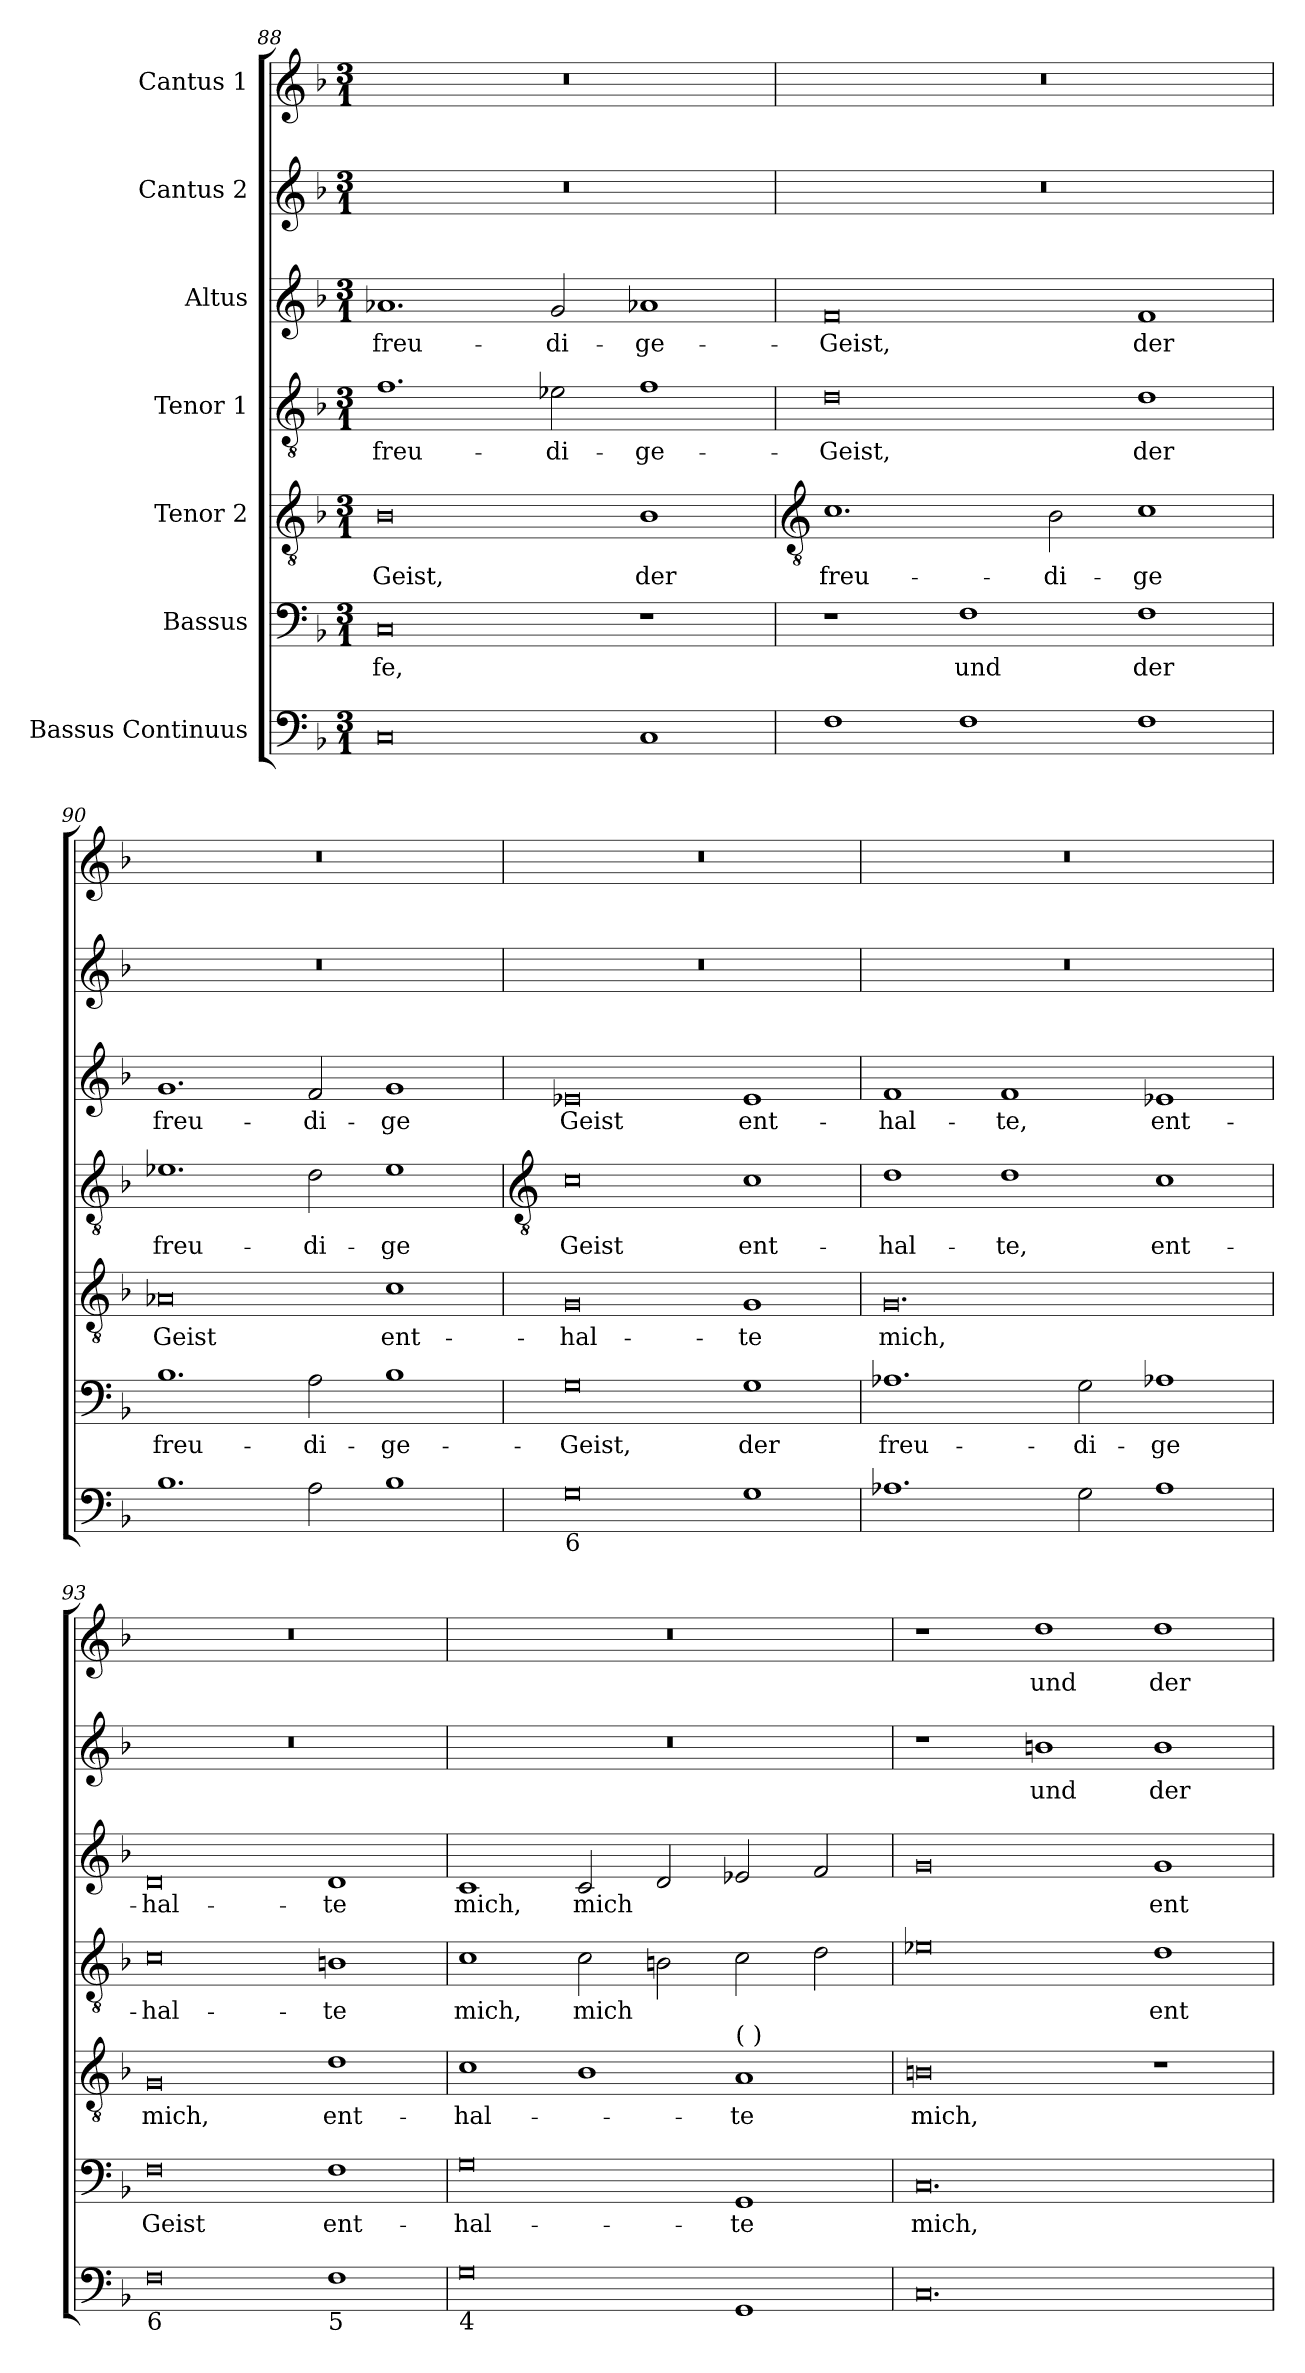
**kern	**kern	**text	**kern	**text	**kern	**text	**kern	**text	**kern	**text	**kern	**text
*part7	*part6	*part6	*part5	*part5	*part4	*part4	*part3	*part3	*part2	*part2	*part1	*part1
*staff7	*staff6	*staff6	*staff5	*staff5	*staff4	*staff4	*staff3	*staff3	*staff2	*staff2	*staff1	*staff1
*I"Bassus Continuus	*I"Bassus	*	*I"Tenor 2	*	*I"Tenor 1	*	*I"Altus	*	*I"Cantus 2	*	*I"Cantus 1	*
*clefF4	*clefF4	*	*clefGv2	*	*clefGv2	*	*clefG2	*	*clefG2	*	*clefG2	*
*k[b-]	*k[b-]	*	*k[b-]	*	*k[b-]	*	*k[b-]	*	*k[b-]	*	*k[b-]	*
*F:	*F:	*	*F:	*	*F:	*	*F:	*	*F:	*	*F:	*
*M3/1	*M3/1	*	*M3/1	*	*M3/1	*	*M3/1	*	*M3/1	*	*M3/1	*
=88	=88	=88	=88	=88	=88	=88	=88	=88	=88	=88	=88	=88
!	!	!LO:LY:b	!	!LO:LY:b	!	!LO:LY:b	!	!LO:LY:b	!	!	!	!
0C	0C	-fe,	0B-	-Geist,	1.f	freu-	1.a-X	freu-	0.r	.	0.r	.
!	!	!	!	!	!	!LO:LY:b	!	!LO:LY:b	!	!	!	!
.	.	.	.	.	2e-X	-di-	2g	-di-	.	.	.	.
!	!	!	!	!LO:LY:b	!	!LO:LY:b	!	!LO:LY:b	!	!	!	!
1C	1r	.	1B-	der	1f	-ge-	1a-X	-ge-	.	.	.	.
!!LO:LB:g=z
=89	=89	=89	=89	=89	=89	=89	=89	=89	=89	=89	=89	=89
*	*	*	*clefGv2	*	*	*	*	*	*	*	*	*
!	!	!	!	!LO:LY:b	!	!LO:LY:b	!	!LO:LY:b	!	!	!	!
1F	1r	.	1.c	freu-	0d	-Geist,	0f	-Geist,	0.r	.	0.r	.
!	!	!LO:LY:b	!	!	!	!	!	!	!	!	!	!
1F	1F	und	.	.	.	.	.	.	.	.	.	.
!	!	!	!	!LO:LY:b	!	!	!	!	!	!	!	!
.	.	.	2B-	-di-	.	.	.	.	.	.	.	.
!	!	!LO:LY:b	!	!LO:LY:b	!	!LO:LY:b	!	!LO:LY:b	!	!	!	!
1F	1F	der	1c	-ge	1d	der	1f	der	.	.	.	.
=90	=90	=90	=90	=90	=90	=90	=90	=90	=90	=90	=90	=90
!	!	!LO:LY:b	!	!LO:LY:b	!	!LO:LY:b	!	!LO:LY:b	!	!	!	!
1.B-	1.B-	freu-	0A-	Geist	1.e-X	freu-	1.g	freu-	0.r	.	0.r	.
!	!	!LO:LY:b	!	!	!	!LO:LY:b	!	!LO:LY:b	!	!	!	!
2A	2A	-di-	.	.	2d	-di-	2f	-di-	.	.	.	.
!	!	!LO:LY:b	!	!LO:LY:b	!	!LO:LY:b	!	!LO:LY:b	!	!	!	!
1B-	1B-	-ge-	1c	ent-	1e-	-ge	1g	-ge	.	.	.	.
!!LO:LB:g=z
=91	=91	=91	=91	=91	=91	=91	=91	=91	=91	=91	=91	=91
*	*	*	*	*	*clefGv2	*	*	*	*	*	*	*
!LO:TX:b:t=6	!	!	!	!	!	!	!	!	!	!	!	!
!	!	!LO:LY:b	!	!LO:LY:b	!	!LO:LY:b	!	!LO:LY:b	!	!	!	!
0G	0G	-Geist,	0G	-hal-	0c	Geist	0e-X	Geist	0.r	.	0.r	.
!	!	!LO:LY:b	!	!LO:LY:b	!	!LO:LY:b	!	!LO:LY:b	!	!	!	!
1G	1G	der	1G	-te	1c	ent-	1e-	ent-	.	.	.	.
!!LO:LB:g=z
=92	=92	=92	=92	=92	=92	=92	=92	=92	=92	=92	=92	=92
!	!	!LO:LY:b	!	!LO:LY:b	!	!LO:LY:b	!	!LO:LY:b	!	!	!	!
1.A-X	1.A-X	freu-	0.G	mich,	1d	-hal-	1f	-hal-	0.r	.	0.r	.
!	!	!	!	!	!	!LO:LY:b	!	!LO:LY:b	!	!	!	!
.	.	.	.	.	1d	-te,	1f	-te,	.	.	.	.
!	!	!LO:LY:b	!	!	!	!	!	!	!	!	!	!
2G	2G	-di-	.	.	.	.	.	.	.	.	.	.
!	!	!LO:LY:b	!	!	!	!LO:LY:b	!	!LO:LY:b	!	!	!	!
1A-	1A-X	-ge	.	.	1c	ent-	1e-X	ent-	.	.	.	.
=93	=93	=93	=93	=93	=93	=93	=93	=93	=93	=93	=93	=93
!LO:TX:b:t=6	!	!	!	!	!	!	!	!	!	!	!	!
!	!	!LO:LY:b	!	!LO:LY:b	!	!LO:LY:b	!	!LO:LY:b	!	!	!	!
0F	0F	Geist	0G	mich,	0c	-hal-	0d	-hal-	0.r	.	0.r	.
!LO:TX:b:t=5	!	!	!	!	!	!	!	!	!	!	!	!
!	!	!LO:LY:b	!	!LO:LY:b	!	!LO:LY:b	!	!LO:LY:b	!	!	!	!
1F	1F	ent-	1d	ent-	1Bn	-te	1d	-te	.	.	.	.
=94	=94	=94	=94	=94	=94	=94	=94	=94	=94	=94	=94	=94
!LO:TX:b:t=4	!	!	!	!	!	!	!	!	!	!	!	!
!	!	!LO:LY:b	!	!LO:LY:b	!	!LO:LY:b	!	!LO:LY:b	!	!	!	!
0G	0G	-hal-	1c	-hal-	1c	mich,	1c	mich,	0.r	.	0.r	.
!	!	!	!	!	!	!LO:LY:b	!	!LO:LY:b	!	!	!	!
.	.	.	1B-	.	2c	mich	2c	mich	.	.	.	.
.	.	.	.	.	2Bn	.	2d	.	.	.	.	.
!	!	!	!LO:TX:a:t=(  )	!	!	!	!	!	!	!	!	!
!	!	!LO:LY:b	!	!LO:LY:b	!	!	!	!	!	!	!	!
1GG	1GG	-te	1A	-te	2c	.	2e-X	.	.	.	.	.
.	.	.	.	.	2d	.	2f	.	.	.	.	.
=95	=95	=95	=95	=95	=95	=95	=95	=95	=95	=95	=95	=95
!	!	!LO:LY:b	!	!LO:LY:b	!	!	!	!	!	!	!	!
0.C	0.C	mich,	0Bn	mich,	0e-X	.	0g	.	1r	.	1r	.
!	!	!	!	!	!	!	!	!	!	!LO:LY:b	!	!LO:LY:b
.	.	.	.	.	.	.	.	.	1bn	und	1dd	und
!	!	!	!	!	!	!LO:LY:b	!	!LO:LY:b	!	!LO:LY:b	!	!LO:LY:b
.	.	.	1r	.	1d	ent-	1g	ent-	1b	der	1dd	der
=	=	=	=	=	=	=	=	=	=	=	=	=
*-	*-	*-	*-	*-	*-	*-	*-	*-	*-	*-	*-	*-
